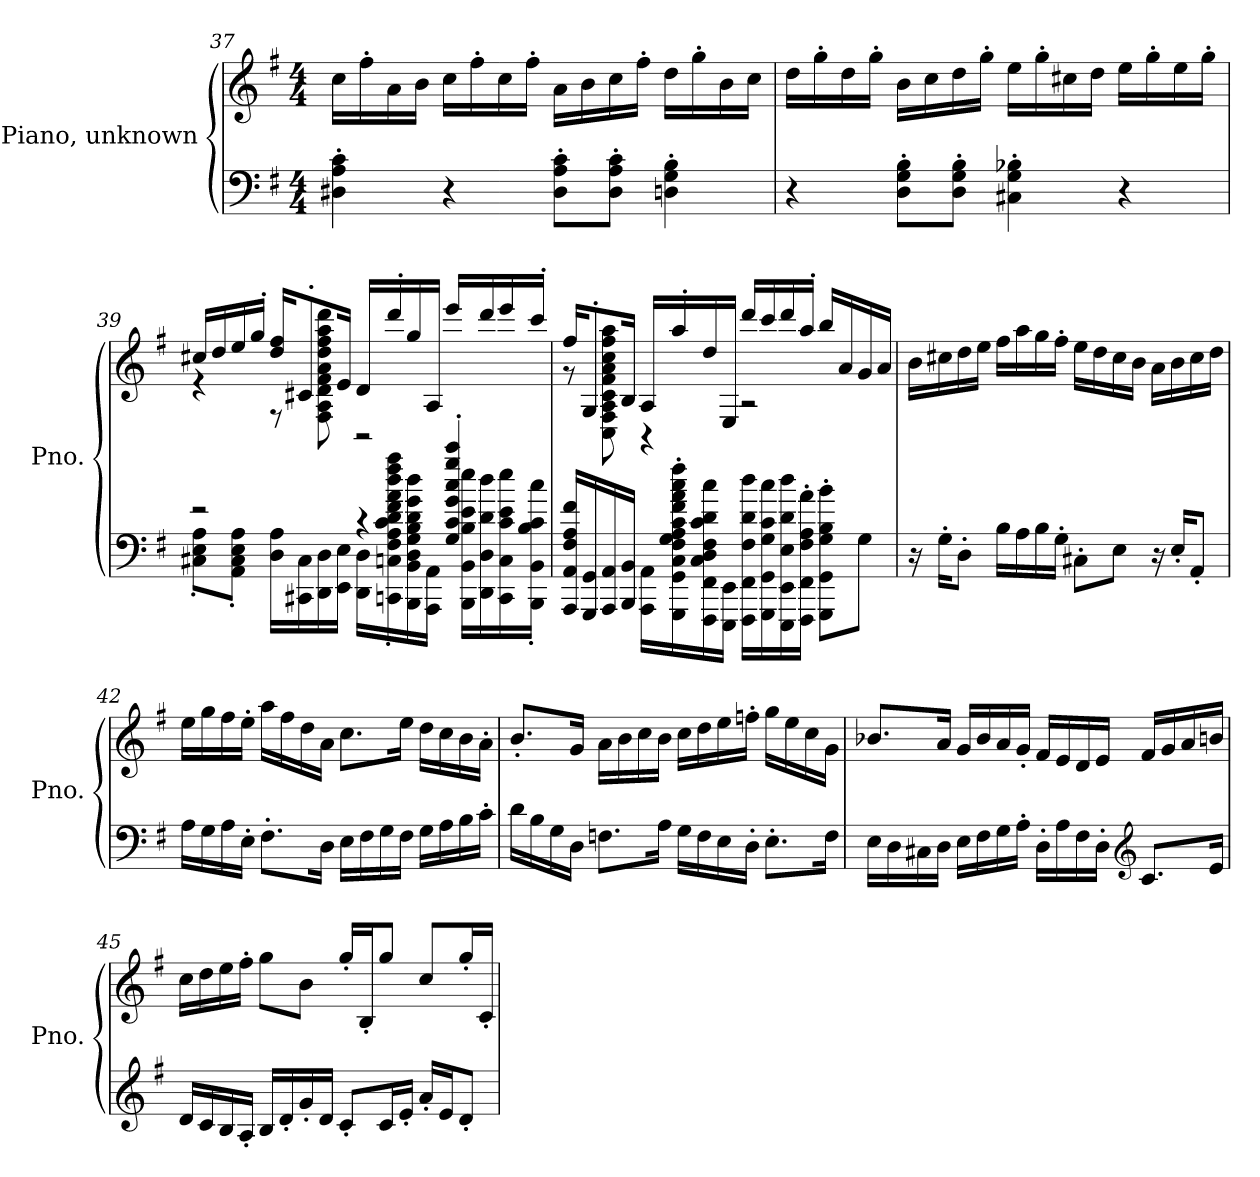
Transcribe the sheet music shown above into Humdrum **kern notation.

**kern	**kern
*part1	*part1
*staff2	*staff1
*I"Piano, unknown	*
*I'Pno.	*
!!LO:LB:g=z
*clefF4	*clefG2
*k[f#]	*k[f#]
*M4/4	*M4/4
=37	=37
4D#X\' 4A\' 4c\'	16cc\LL
.	16ff#'\
.	16a\
.	16b\JJ
4r	16cc\LL
.	16ff#'\
.	16cc\
.	16ff#'\JJ
8D#\' 8A\' 8c\'L	16a\LL
.	16b\
8D#\' 8A\' 8c\'J	16cc\
.	16ff#'\JJ
4Dn\' 4G\' 4B\'	16dd\LL
.	16gg'\
.	16b\
.	16cc\JJ
=38	=38
4r	16dd\LL
.	16gg'\
.	16dd\
.	16gg'\JJ
8D\' 8G\' 8B\'L	16b\LL
.	16cc\
8D\' 8G\' 8B\'J	16dd\
.	16gg'\JJ
4C#X\' 4G\' 4B-X\'	16ee\LL
.	16gg'\
.	16cc#X\
.	16dd\JJ
4r	16ee\LL
.	16gg'\
.	16ee\
.	16gg'\JJ
!!LO:LB:g=z
=39	=39
*^	*^
2r	8C#X\' 8E\' 8A\'L	16cc#X/LL	4r
.	.	16dd/	.
.	8AA\' 8C#\' 8E\' 8A\'J	16ee/	.
.	.	16gg'/JJ	.
.	16D\ 16A\LL	16dd/ 16ff#/KL	8r
.	16CC#X\ 16C#\	8c#X'/	.
.	16DD\ 16D\	.	8F#\ 8A\ 8d\ 8f#\ 8a\ 8dd\ 8ff#\ 8aa\ 8ddd\
.	16EE\ 16E\JJ	16e/Jk	.
4r	16DD\ 16D\LL	16d/LL	2r
.	16CCn\' 16Cn\' 16F#\' 16A\' 16c\' 16d\' 16f#\' 16a\' 16dd\' 16ff#\' 16aa\'	16ddd'/	.
.	16BBB\ 16BB\ 16D\ 16G\ 16B\ 16d\ 16g\ 16dd\	16gg/	.
.	16AAA\ 16AA\JJ	16A/JJ	.
4G/' 4c/' 4g/' 4cc/' 4gg/' 4ccc/'	16BBB\ 16BB\ 16B\ 16e\ 16ee\LL	16eee/LL	.
.	16DD\ 16D\ 16d\ 16dd\	16ddd/	.
.	16CC\ 16C\ 16c\ 16e\ 16ee\	16eee/	.
.	16BBB\' 16BB\' 16B\' 16c\' 16cc\'JJ	16ccc'/JJ	.
*v	*v	*	*
=40	=40	=40
16AAA/ 16AA/ 16F#/ 16A/ 16f#/LL	16ff#/KL	8r
16GGG/ 16GG/	8G'/	.
16AAA/ 16AA/	.	8C\ 8F#\ 8A\ 8c\ 8f#\ 8a\ 8cc\ 8ff#\ 8aa\
16BBB/ 16BB/JJ	16B/Jk	.
16AAA\ 16AA\LL	16A/LL	4r
16GGG\' 16GG\' 16C\' 16F#\' 16G\' 16A\' 16c\' 16f#\' 16a\' 16cc\' 16ff#\'	16aa'/	.
16FFF#\ 16FF#\ 16C\ 16D\ 16F#\ 16c\ 16d\ 16cc\	16dd/	.
16EEE\ 16EE\JJ	16E/JJ	.
16FFF#\ 16FF#\ 16F#\ 16d\ 16dd\LL	16ddd/LL	2r
16GGG\ 16GG\ 16G\ 16c\ 16cc\	16ccc/	.
16EEE\ 16EE\ 16E\ 16d\ 16dd\	16ddd/	.
16FFF#\' 16FF#\' 16F#\' 16A\' 16a\'JJ	16aa'/JJ	.
8GGG\' 8GG\' 8G\' 8B\' 8b\'L	16bb/LL	.
.	16a/	.
8G\J	16g/	.
.	16a/JJ	.
*	*v	*v
!!LO:LB:g=z
=41	=41
16r	16b\LL
16G'\KL	16cc#X\
8D'\J	16dd\
.	16ee\JJ
16B\LL	16ff#\LL
16A\	16aa\
16B\	16gg\
16G'\JJ	16ff#'\JJ
8C#X'\L	16ee\LL
.	16dd\
8E\J	16cc#\
.	16b\JJ
16r	16a\LL
16E'/KL	16b\
8AA'/J	16cc#\
.	16dd\JJ
=42	=42
16A\LL	16ee\LL
16G\	16gg\
16A\	16ff#\
16E'\JJ	16ee'\JJ
8.F#'\L	16aa\LL
.	16ff#\
.	16dd\
16D\Jk	16a\JJ
16E\LL	8.cc\L
16F#\	.
16G\	.
16F#\JJ	16ee\Jk
16G\LL	16dd\LL
16A\	16cc\
16B\	16b\
16c'\JJ	16a'\JJ
!!LO:LB:g=z
=43	=43
16d\LL	8.b'/L
16B\	.
16G\	.
16D\JJ	16g/Jk
8.Fn\L	16a\LL
.	16b\
.	16cc\
16A\Jk	16b\JJ
16G\LL	16cc\LL
16F\	16dd\
16E\	16ee\
16D'\JJ	16ffn'\JJ
8.E'\L	16gg\LL
.	16ee\
.	16cc\
16F\Jk	16g\JJ
=44	=44
16E\LL	8.b-X/L
16D\	.
16C#X\	.
16D\JJ	16a/Jk
16E\LL	16g/LL
16F#\	16b-/
16G\	16a/
16A'\JJ	16g'/JJ
16D'\LL	16f#/LL
16A\	16e/
16F#\	16d/
16D'\JJ	16e/JJ
*clefG2	*
8.c/L	16f#/LL
.	16g/
.	16a/
16e/Jk	16bn/JJ
!!LO:PB:g=z
=45	=45
16d/LL	16cc\LL
16c/	16dd\
16B/	16ee\
16A'/JJ	16ff#'\JJ
16B/LL	8gg\L
16d'/	.
16g'/	8b\J
16d/JJ	.
8c'/L	16gg'/LL
.	16B'/J
16c/L	8gg/J
16e'/JJ	.
16a'/LL	8cc/L
16e/J	.
8d'/J	16gg'/L
.	16c'/JJ
=	=
*-	*-
